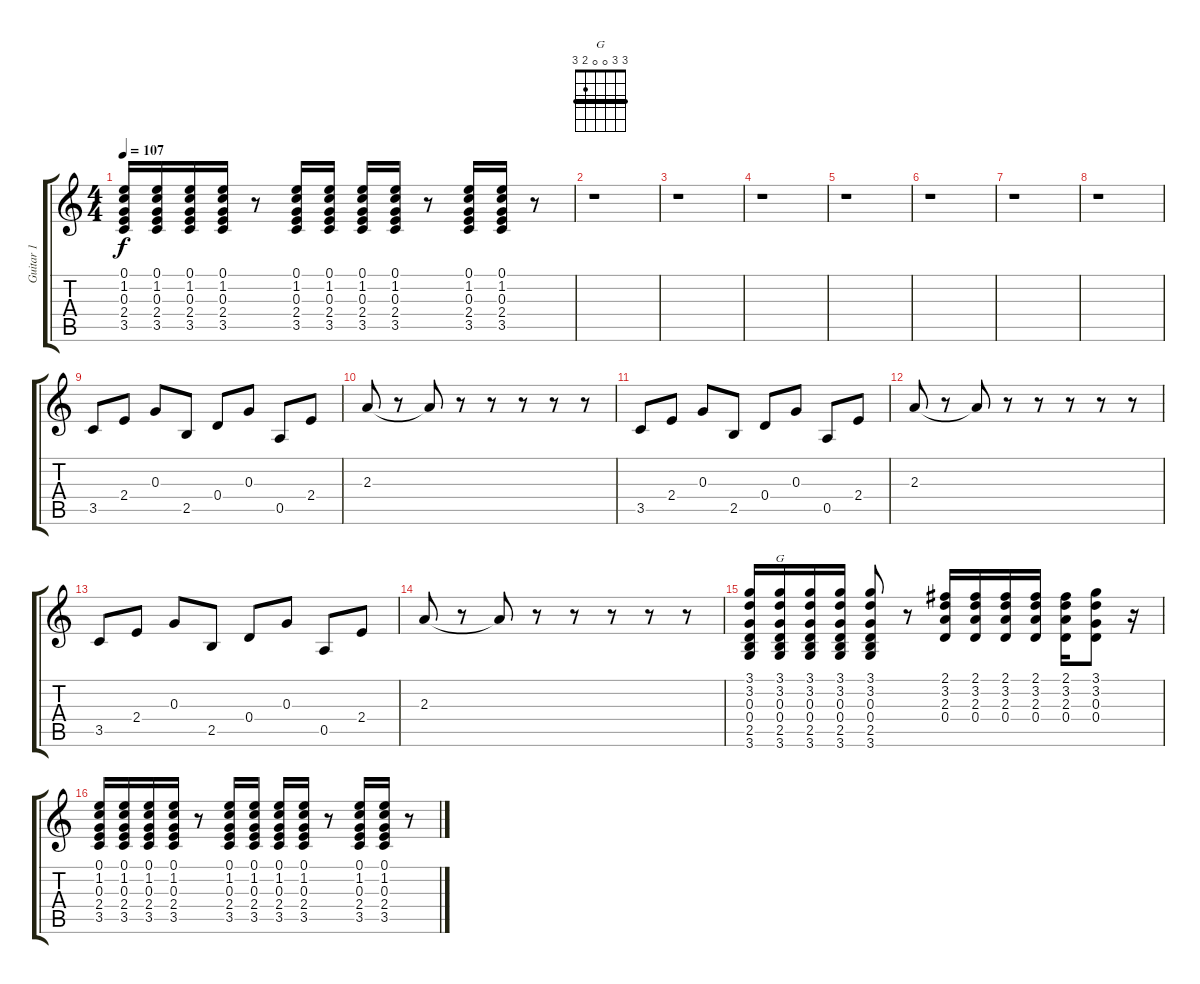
\track ("Guitar 1" "Guitar 1") {instrument distortionguitar}
\staff {score tabs}
\tuning (E4 B3 G3 D3 A2 E2) {hide}
\chord ("G" 3 3 0 0 2 3) {barre 3}
\ts (4 4)
\tempo 107
\clef g2
\ks c
(0.1 1.2 0.3 2.4 3.5).16{dy f} (0.1 1.2 0.3 2.4 3.5).16 (0.1 1.2 0.3 2.4 3.5).16 (0.1 1.2 0.3 2.4 3.5).16 r.8 (0.1 1.2 0.3 2.4 3.5).16 (0.1 1.2 0.3 2.4 3.5).16 (0.1 1.2 0.3 2.4 3.5).16 (0.1 1.2 0.3 2.4 3.5).16 r.8 (0.1 1.2 0.3 2.4 3.5).16 (0.1 1.2 0.3 2.4 3.5).16 r.8 |
r.1 |
r.1 |
r.1 |
r.1 |
r.1 |
r.1 |
r.1 |
3.5.8 2.4.8 0.3.8 2.5.8 0.4.8 0.3.8 0.5.8 2.4.8 |
2.3.8 r.8 2.3{t}.8 r.8 r.8 r.8 r.8 r.8 |
3.5.8 2.4.8 0.3.8 2.5.8 0.4.8 0.3.8 0.5.8 2.4.8 |
2.3.8 r.8 2.3{t}.8 r.8 r.8 r.8 r.8 r.8 |
3.5.8 2.4.8 0.3.8 2.5.8 0.4.8 0.3.8 0.5.8 2.4.8 |
2.3.8 r.8 2.3{t}.8 r.8 r.8 r.8 r.8 r.8 |
(3.1 3.2 0.3 0.4 2.5 3.6).16 (3.1 3.2 0.3 0.4 2.5 3.6).16{ch "G"} (3.1 3.2 0.3 0.4 2.5 3.6).16 (3.1 3.2 0.3 0.4 2.5 3.6).16 (3.1 3.2 0.3 0.4 2.5 3.6).8 r.8 (2.1 3.2 2.3 0.4).16 (2.1 3.2 2.3 0.4).16 (2.1 3.2 2.3 0.4).16 (2.1 3.2 2.3 0.4).16 (2.1 3.2 2.3 0.4).16 (3.1 3.2 0.3 0.4).8 r.16 |
(0.1 1.2 0.3 2.4 3.5).16 (0.1 1.2 0.3 2.4 3.5).16 (0.1 1.2 0.3 2.4 3.5).16 (0.1 1.2 0.3 2.4 3.5).16 r.8 (0.1 1.2 0.3 2.4 3.5).16 (0.1 1.2 0.3 2.4 3.5).16 (0.1 1.2 0.3 2.4 3.5).16 (0.1 1.2 0.3 2.4 3.5).16 r.8 (0.1 1.2 0.3 2.4 3.5).16 (0.1 1.2 0.3 2.4 3.5).16 r.8
